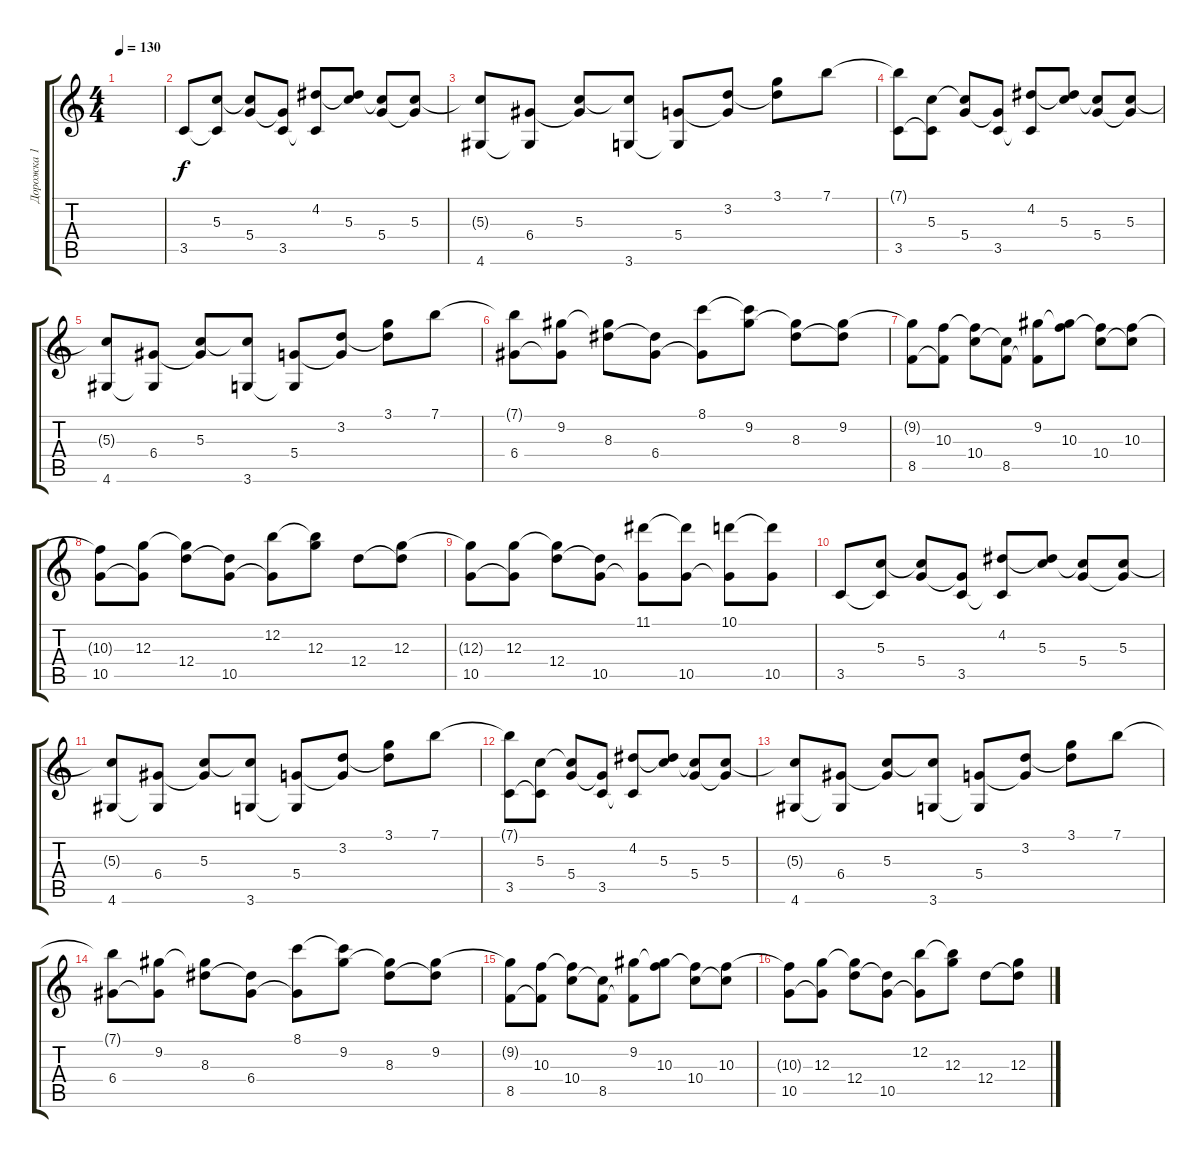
\track ("Дорожка 1" "Дорожка 1") {instrument acousticguitarsteel}
\staff {score tabs}
\tuning (E4 B3 G3 D3 A2 E2) {hide}
\ts (4 4)
\tempo 130
\clef g2
\ks c
|
3.5.8 (5.3 3.5{t}).8 (5.3{t} 5.4).8 (5.4{t} 3.5).8 (4.2 3.5{t}).8 (4.2{t} 5.3).8 (5.3{t} 5.4).8 (5.3 5.4{t}).8 |
(5.3{t} 4.6).8 (6.4 4.6{t}).8 (5.3 6.4{t}).8 (5.3{t} 3.6).8 (5.4 3.6{t}).8 (3.2 5.4{t}).8 (3.1 3.2{t}).8 7.1.8 |
(7.1{t} 3.5).8 (5.3 3.5{t}).8 (5.3{t} 5.4).8 (5.4{t} 3.5).8 (4.2 3.5{t}).8 (4.2{t} 5.3).8 (5.3{t} 5.4).8 (5.3 5.4{t}).8 |
(5.3{t} 4.6).8 (6.4 4.6{t}).8 (5.3 6.4{t}).8 (5.3{t} 3.6).8 (5.4 3.6{t}).8 (3.2 5.4{t}).8 (3.1 3.2{t}).8 7.1.8 |
(7.1{t} 6.4).8 (9.2 6.4{t}).8 (9.2{t} 8.3).8 (8.3{t} 6.4).8 (8.1 6.4{t}).8 (8.1{t} 9.2).8 (9.2{t} 8.3).8 (9.2 8.3{t}).8 |
(9.2{t} 8.5).8 (10.3 8.5{t}).8 (10.3{t} 10.4).8 (10.4{t} 8.5).8 (9.2 8.5{t}).8 (9.2{t} 10.3).8 (10.3{t} 10.4).8 (10.3 10.4{t}).8 |
(10.3{t} 10.5).8 (12.3 10.5{t}).8 (12.3{t} 12.4).8 (12.4{t} 10.5).8 (12.2 10.5{t}).8 (12.2{t} 12.3).8 12.4.8 (12.3 12.4{t}).8 |
(12.3{t} 10.5).8 (12.3 10.5{t}).8 (12.3{t} 12.4).8 (12.4{t} 10.5).8 (11.1 10.5{t}).8 (11.1{t} 10.5).8 (10.1 10.5{t}).8 (10.1{t} 10.5).8 |
3.5.8 (5.3 3.5{t}).8 (5.3{t} 5.4).8 (5.4{t} 3.5).8 (4.2 3.5{t}).8 (4.2{t} 5.3).8 (5.3{t} 5.4).8 (5.3 5.4{t}).8 |
(5.3{t} 4.6).8 (6.4 4.6{t}).8 (5.3 6.4{t}).8 (5.3{t} 3.6).8 (5.4 3.6{t}).8 (3.2 5.4{t}).8 (3.1 3.2{t}).8 7.1.8 |
(7.1{t} 3.5).8 (5.3 3.5{t}).8 (5.3{t} 5.4).8 (5.4{t} 3.5).8 (4.2 3.5{t}).8 (4.2{t} 5.3).8 (5.3{t} 5.4).8 (5.3 5.4{t}).8 |
(5.3{t} 4.6).8 (6.4 4.6{t}).8 (5.3 6.4{t}).8 (5.3{t} 3.6).8 (5.4 3.6{t}).8 (3.2 5.4{t}).8 (3.1 3.2{t}).8 7.1.8 |
(7.1{t} 6.4).8 (9.2 6.4{t}).8 (9.2{t} 8.3).8 (8.3{t} 6.4).8 (8.1 6.4{t}).8 (8.1{t} 9.2).8 (9.2{t} 8.3).8 (9.2 8.3{t}).8 |
(9.2{t} 8.5).8 (10.3 8.5{t}).8 (10.3{t} 10.4).8 (10.4{t} 8.5).8 (9.2 8.5{t}).8 (9.2{t} 10.3).8 (10.3{t} 10.4).8 (10.3 10.4{t}).8 |
(10.3{t} 10.5).8 (12.3 10.5{t}).8 (12.3{t} 12.4).8 (12.4{t} 10.5).8 (12.2 10.5{t}).8 (12.2{t} 12.3).8 12.4.8 (12.3 12.4{t}).8
